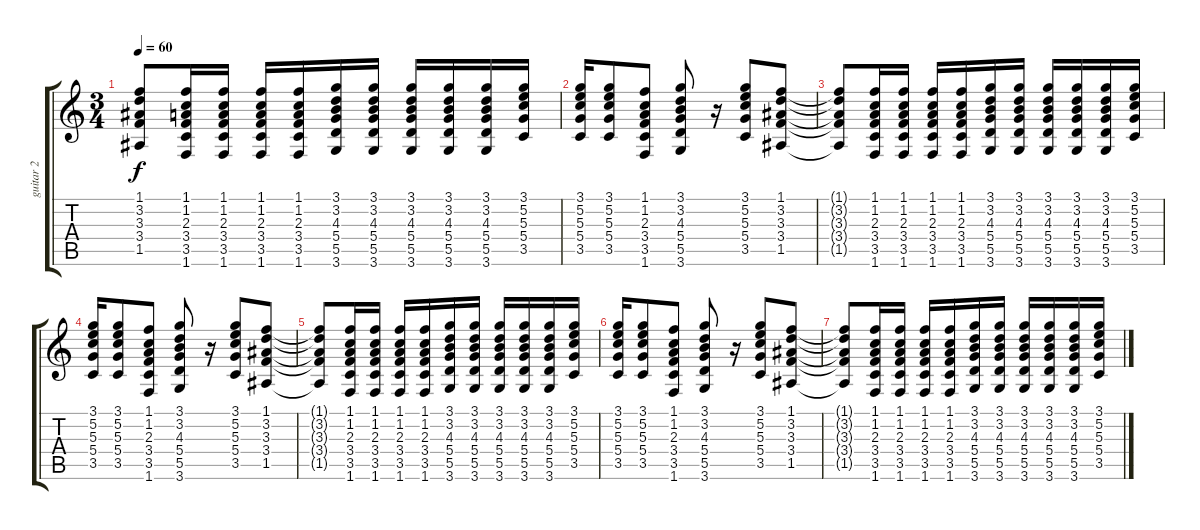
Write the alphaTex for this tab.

\track ("guitar 2" "guitar 2") {instrument distortionguitar}
\staff {score tabs}
\tuning (E4 B3 G3 D3 A2 E2) {hide}
\ts (3 4)
\tempo 60
\clef g2
\ks c
(1.1{t} 3.2{t} 3.3{t} 3.4{t} 1.5{t}).8{dy f} (1.1 1.2 2.3 3.4 3.5 1.6).16 (1.1 1.2 2.3 3.4 3.5 1.6).16 (1.1 1.2 2.3 3.4 3.5 1.6).16 (1.1 1.2 2.3 3.4 3.5 1.6).16 (3.1 3.2 4.3 5.4 5.5 3.6).16 (3.1 3.2 4.3 5.4 5.5 3.6).16 (3.1 3.2 4.3 5.4 5.5 3.6).16 (3.1 3.2 4.3 5.4 5.5 3.6).16 (3.1 3.2 4.3 5.4 5.5 3.6).16 (3.1 5.2 5.3 5.4 3.5).16 |
(3.1 5.2 5.3 5.4 3.5).16 (3.1 5.2 5.3 5.4 3.5).8 (1.1 1.2 2.3 3.4 3.5 1.6).8 (3.1 3.2 4.3 5.4 5.5 3.6).8 r.16 (3.1 5.2 5.3 5.4 3.5).8 (1.1 3.2 3.3 3.4 1.5).8 |
(1.1{t} 3.2{t} 3.3{t} 3.4{t} 1.5{t}).8 (1.1 1.2 2.3 3.4 3.5 1.6).16 (1.1 1.2 2.3 3.4 3.5 1.6).16 (1.1 1.2 2.3 3.4 3.5 1.6).16 (1.1 1.2 2.3 3.4 3.5 1.6).16 (3.1 3.2 4.3 5.4 5.5 3.6).16 (3.1 3.2 4.3 5.4 5.5 3.6).16 (3.1 3.2 4.3 5.4 5.5 3.6).16 (3.1 3.2 4.3 5.4 5.5 3.6).16 (3.1 3.2 4.3 5.4 5.5 3.6).16 (3.1 5.2 5.3 5.4 3.5).16 |
(3.1 5.2 5.3 5.4 3.5).16 (3.1 5.2 5.3 5.4 3.5).8 (1.1 1.2 2.3 3.4 3.5 1.6).8 (3.1 3.2 4.3 5.4 5.5 3.6).8 r.16 (3.1 5.2 5.3 5.4 3.5).8 (1.1 3.2 3.3 3.4 1.5).8 |
(1.1{t} 3.2{t} 3.3{t} 3.4{t} 1.5{t}).8 (1.1 1.2 2.3 3.4 3.5 1.6).16 (1.1 1.2 2.3 3.4 3.5 1.6).16 (1.1 1.2 2.3 3.4 3.5 1.6).16 (1.1 1.2 2.3 3.4 3.5 1.6).16 (3.1 3.2 4.3 5.4 5.5 3.6).16 (3.1 3.2 4.3 5.4 5.5 3.6).16 (3.1 3.2 4.3 5.4 5.5 3.6).16 (3.1 3.2 4.3 5.4 5.5 3.6).16 (3.1 3.2 4.3 5.4 5.5 3.6).16 (3.1 5.2 5.3 5.4 3.5).16 |
(3.1 5.2 5.3 5.4 3.5).16 (3.1 5.2 5.3 5.4 3.5).8 (1.1 1.2 2.3 3.4 3.5 1.6).8 (3.1 3.2 4.3 5.4 5.5 3.6).8 r.16 (3.1 5.2 5.3 5.4 3.5).8 (1.1 3.2 3.3 3.4 1.5).8 |
(1.1{t} 3.2{t} 3.3{t} 3.4{t} 1.5{t}).8 (1.1 1.2 2.3 3.4 3.5 1.6).16 (1.1 1.2 2.3 3.4 3.5 1.6).16 (1.1 1.2 2.3 3.4 3.5 1.6).16 (1.1 1.2 2.3 3.4 3.5 1.6).16 (3.1 3.2 4.3 5.4 5.5 3.6).16 (3.1 3.2 4.3 5.4 5.5 3.6).16 (3.1 3.2 4.3 5.4 5.5 3.6).16 (3.1 3.2 4.3 5.4 5.5 3.6).16 (3.1 3.2 4.3 5.4 5.5 3.6).16 (3.1 5.2 5.3 5.4 3.5).16
